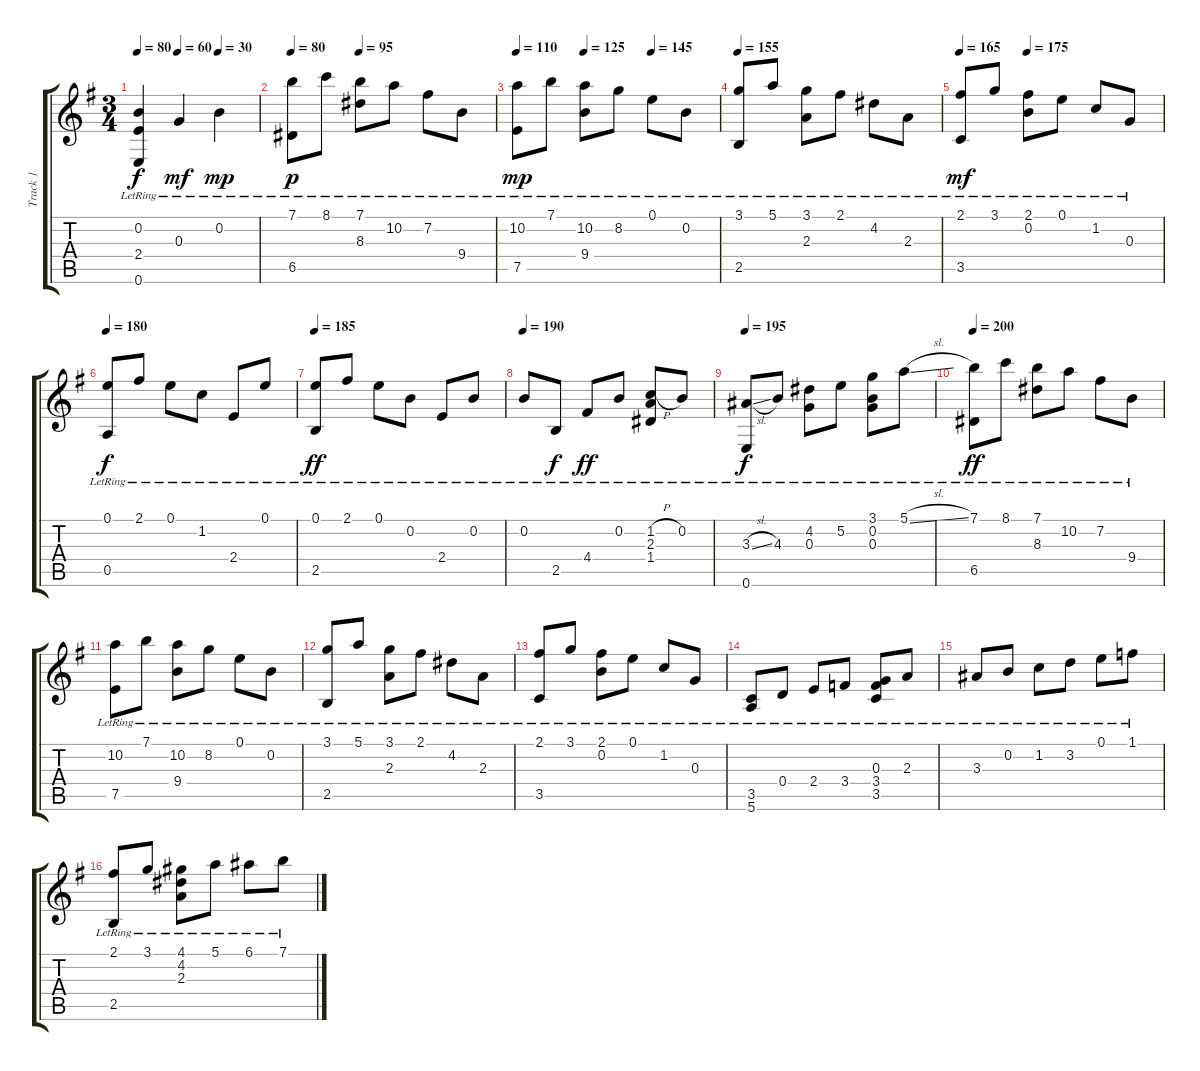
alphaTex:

\track ("Track 1" "Track 1") {instrument acousticguitarnylon}
\staff {score tabs}
\tuning (E4 B3 G3 D3 A2 E2) {hide}
\ts (3 4)
\tempo 80
\tempo (60 0.3333333333333333)
\tempo (30 0.6666666666666666)
\clef g2
\ks eminor
(0.2{t} 2.4{lr} 0.6{lr}).4{dy f} 0.3{lr}.4{dy mf} 0.2{lr}.4{dy mp} |
\tempo 80
\tempo (95 0.3333333333333333)
(7.1{lr} 6.5{lr}).8{dy p} 8.1{lr}.8 (7.1{lr} 8.3{lr}).8 10.2{lr}.8 7.2{lr}.8 9.4{lr}.8 |
\tempo 110
\tempo (125 0.3333333333333333)
\tempo (145 0.6666666666666666)
(10.2{lr} 7.5{lr}).8{dy mp} 7.1{lr}.8 (10.2{lr} 9.4{lr}).8 8.2{lr}.8 0.1{lr}.8 0.2{lr}.8 |
\tempo 155
(3.1{lr} 2.5{lr}).8 5.1{lr}.8 (3.1{lr} 2.3{lr}).8 2.1{lr}.8 4.2{lr}.8 2.3{lr}.8 |
\tempo 165
\tempo (175 0.3333333333333333)
(2.1{lr} 3.5{lr}).8{dy mf} 3.1{lr}.8 (2.1{lr} 0.2{lr}).8 0.1{lr}.8 1.2{lr}.8 0.3{lr}.8 |
\tempo 180
(0.1{lr} 0.5{lr}).8{dy f} 2.1{lr}.8 0.1{lr}.8 1.2{lr}.8 2.4{lr}.8 0.1{lr}.8 |
\tempo 185
(0.1{lr} 2.5{lr}).8{dy ff} 2.1{lr}.8 0.1{lr}.8 0.2{lr}.8 2.4{lr}.8 0.2{lr}.8 |
\tempo 190
0.2{lr}.8 2.5{lr}.8{dy f} 4.4{lr}.8{dy ff} 0.2{lr}.8 (1.2{h lr} 2.3{lr} 1.4{lr}).8 0.2{lr}.8 |
\tempo 195
(3.3{sl lr} 0.6{lr}).8{dy f} 4.3{lr}.8 (4.2{lr} 0.3{lr}).8 5.2{lr}.8 (3.1{lr} 0.2{lr} 0.3{lr}).8 5.1{sl lr}.8 |
\tempo 200
(7.1{lr} 6.5{lr}).8{dy ff} 8.1{lr}.8 (7.1{lr} 8.3{lr}).8 10.2{lr}.8 7.2{lr}.8 9.4{lr}.8 |
(10.2{lr} 7.5{lr}).8 7.1{lr}.8 (10.2{lr} 9.4{lr}).8 8.2{lr}.8 0.1{lr}.8 0.2{lr}.8 |
(3.1{lr} 2.5{lr}).8 5.1{lr}.8 (3.1{lr} 2.3{lr}).8 2.1{lr}.8 4.2{lr}.8 2.3{lr}.8 |
(2.1{lr} 3.5{lr}).8 3.1{lr}.8 (2.1{lr} 0.2{lr}).8 0.1{lr}.8 1.2{lr}.8 0.3{lr}.8 |
(3.5{lr} 5.6{lr}).8 0.4{lr}.8 2.4{lr}.8 3.4{lr}.8 (0.3{lr} 3.4{lr} 3.5{lr}).8 2.3{lr}.8 |
3.3{lr}.8 0.2{lr}.8 1.2{lr}.8 3.2{lr}.8 0.1{lr}.8 1.1{lr}.8 |
(2.1{lr} 2.5{lr}).8 3.1{lr}.8 (4.1{lr} 4.2{lr} 2.3{lr}).8 5.1{lr}.8 6.1{lr}.8 7.1{lr}.8
